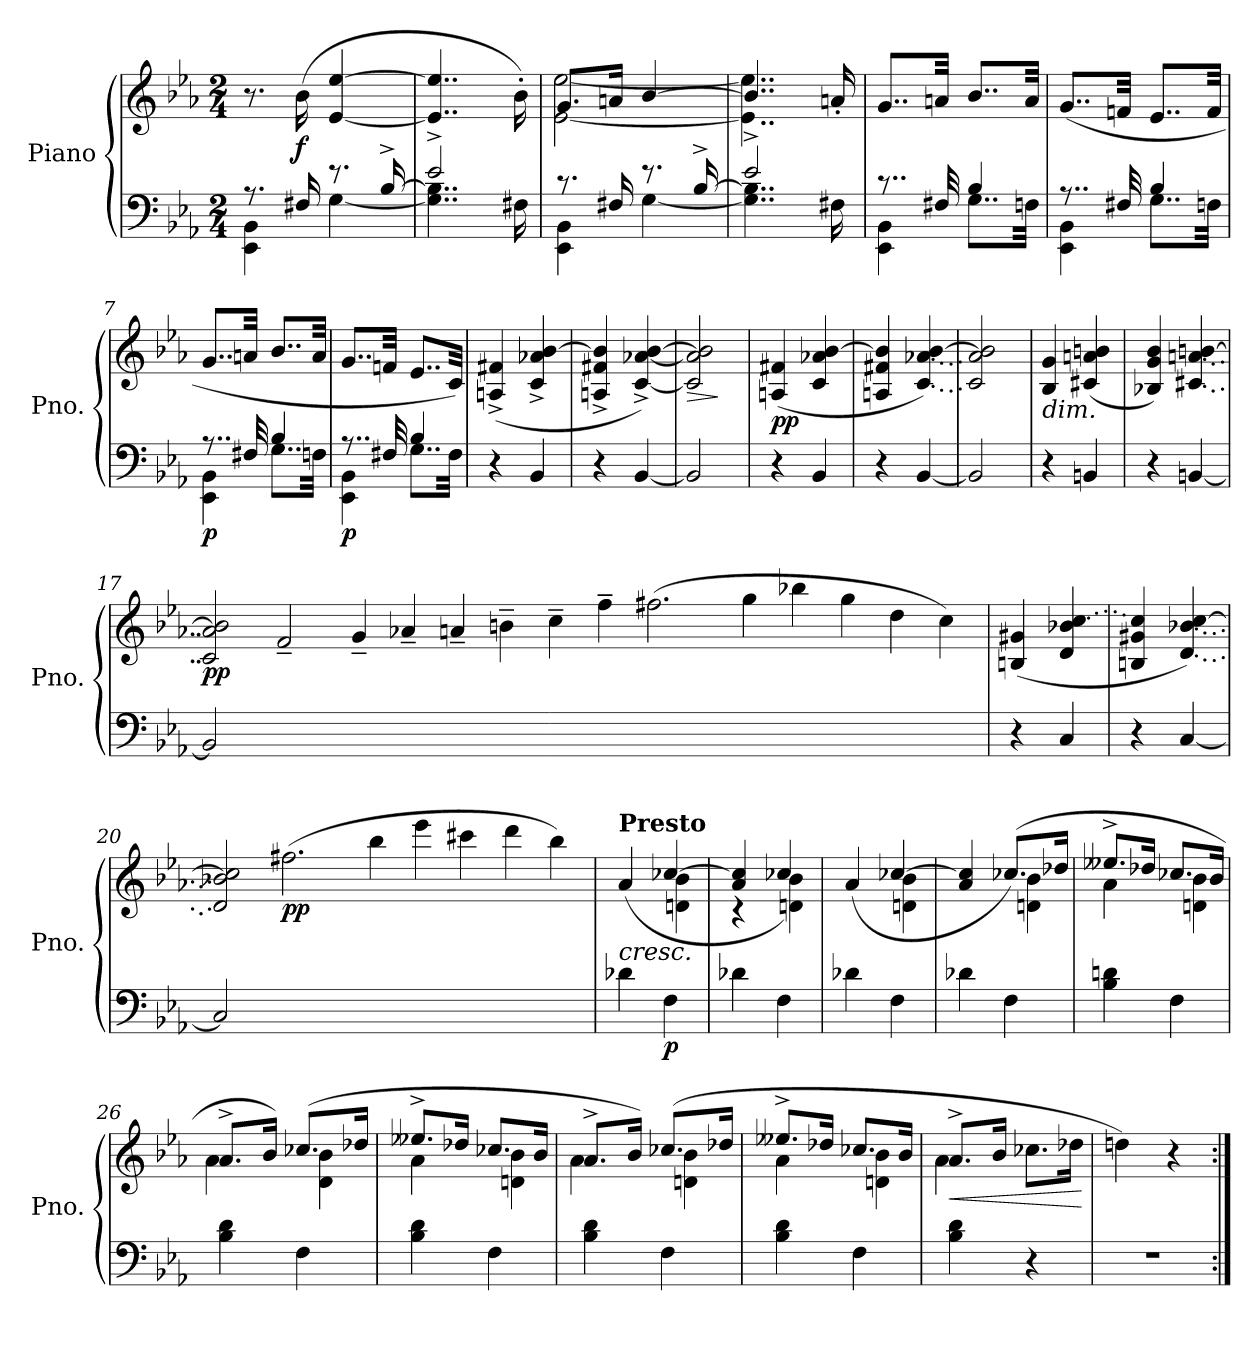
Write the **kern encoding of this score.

**kern	**kern	**dynam
*part1	*part1	*part1
*staff2	*staff1	*staff1/2
*I"Piano	*	*
*I'Pno.	*	*
*clefF4	*clefG2	*
*k[b-e-a-]	*k[b-e-a-]	*
*M2/4	*M2/4	*
=1	=1	=1
*^	*	*
8.r	4EE-\ 4BB-\	8.r	.
*	*	*MM152	*
!	!	!	!LO:DY:b
16F#X/	.	(>16b-\	f
8.r	[4G\	[4e-/ [4ee-/	.
[16B-^/	.	.	.
=2	=2	=2	=2
2e-^/	4..G\] 4..B-\]	4..e-/] 4..ee-/]	.
.	16F#X\	16b-'\)	.
=3	=3	=3	=3
*	*	*^	*
8.r	4EE-\ 4BB-\	8.g/L	[2e-\ [2ee-\	.
16F#X/	.	16an/Jk	.	.
8.r	[4G\	[4b-/	.	.
[16B-^/	.	.	.	.
=4	=4	=4	=4	=4
2e-^/	4..G\] 4..B-\]	4..b-/]	4..e-\] 4..ee-\]	.
.	16F#X\	16an'/	16ryy	.
*	*	*v	*v	*
=5	=5	=5	=5
8..r	4EE-\ 4BB-\	8..g/L	.
32F#X/	.	32an/Jkk	.
4B-/	8..G\L	8..b-/L	.
.	32Fn\Jkk	32a/Jkk	.
=6	=6	=6	=6
8..r	4EE-\ 4BB-\	(<8..g/L	.
32F#X/	.	32fn/Jkk	.
4B-/	8..G\L	8..e-/L	.
.	32Fn\Jkk	32f/Jkk	.
!!LO:LB:g=z
=7	=7	=7	=7
!	!	!	!LO:DY:b=2
8..r	4EE-\ 4BB-\	8..g/L	p
32F#X/	.	32an/Jkk	.
4B-/	8..G\L	8..b-/L	.
.	32Fn\Jkk	32a/Jkk	.
=8	=8	=8	=8
!	!	!	!LO:DY:b=2
8..r	4EE-\ 4BB-\	8..g/L	p
32F#X/	.	32fn/Jkk	.
4B-/	8..G\L	8..e-/L	.
.	32F#\Jkk	32c/Jkk)	.
*v	*v	*	*
=9	=9	=9
4r	(>4An/^ 4f#X/^	.
4BB-/	4c/^ 4a-X/^ [4b-/^	.
=10	=10	=10
4r	4An/^ 4f#X/^ 4b-/]^	.
[4BB-/	[4c/^ [4a-X/^ [4b-/^)	.
=11	=11	=11
!	!	!LO:HP:b
2BB-/]	2c/] 2a-/] 2b-/]	>
.	.	]
=12	=12	=12
!	!	!LO:DY:b
4r	(>4An/ 4f#X/	pp
4BB-/	4c/ 4a-X/ [4b-/	.
=13	=13	=13
4r	4An/ 4f#X/ 4b-/]	.
!	!LO:T:n=1:dot	!
!	!LO:T:n=2:dot	!
[4BB-/	[4c/ [4a-X/ [4b-/)	.
=14	=14	=14
2BB-/]	2c/] 2a-/] 2b-/]	.
!!LO:LB:g=z
=15	=15	=15
!	!LO:TX:b:i:t=dim.	!
4r	4B-/ 4g/	.
4BBn/	(>4c#X/ 4an/ 4bn/	.
=16	=16	=16
4r	4B-X/ 4g/ 4b-/)	.
!	!LO:T:n=1:dot	!
!	!LO:T:n=2:dot	!
[4BBn/	[4c#X/ [4an/ [4bn/	.
=17	=17	=17
!	!	!LO:DY:b
2BB/]	2c#/] 2a/] 2b/]	pp
00ryy	2f~/	.
.	4g~/	.
.	4a-X~/	.
.	4an~/	.
.	4bn~\	.
.	4cc~\	.
.	4ff~\	.
.	(>2.ff#X\	.
.	4gg\	.
.	4bb-X\	.
.	4gg\	.
.	4dd\	.
.	4cc\)	.
=18	=18	=18
4r	(>4Bn/ 4g#X/	.
!	!LO:T:n=3:dot	!
4C/	4d/ 4b-X/ [4cc/	.
=19	=19	=19
4r	4Bn/ 4g#X/ 4cc/]	.
!	!LO:T:n=1:dot	!
!	!LO:T:n=2:dot	!
[4C/	[4d/ [4b-X/ [4cc/)	.
!!LO:LB:g=z
=20	=20	=20
2C/]	2d/] 2b-X/] 2cc/]	.
!	!	!LO:DY:b
0ryy	(>2.ff#X\	pp
.	4bb-\	.
.	4eee-\	.
.	4ccc#X\	.
.	4ddd\	.
.	4bb-\)	.
=21	=21	=21
*	*^	*
!	!LO:TX:a:B:t=Presto	!	!
!	!LO:TX:b:i:t=cresc.	!	!
4d-X\	(>4a-/	4ryy	.
!	!	!	!LO:DY:b=2
4F\	[4cc-X/	4dn\ 4b-\	p
=22	=22	=22	=22
4d-X\	4a-/ 4cc-/]	4r	.
4F\	4cc-X/)	4dn\ 4b-\	.
=23	=23	=23	=23
4d-X\	(>4a-/	4ryy	.
4F\	[4cc-X/	4dn\ 4b-\	.
=24	=24	=24	=24
4d-X\	4a-/ 4cc-/]	4ryy	.
4F\	(>8.cc-X/L)	4dn\ 4b-\	.
.	16dd-X/Jk	.	.
=25	=25	=25	=25
4B-\ 4dn\	8.ee--X^/L	4a-\	.
.	16dd-X/Jk	.	.
4F\	8.cc-X/L	4dn\ 4b-\	.
.	16b-/Jk	.	.
!!LO:LB:g=z	!!
=26	=26	=26	=26
4B-\ 4d\	8.a-^/L	4a-\	.
.	16b-/Jk)	.	.
4F\	(>8.cc-X/L	4d\ 4b-\	.
.	16dd-X/Jk	.	.
=27	=27	=27	=27
4B-\ 4d\	8.ee--X^/L	4a-\	.
.	16dd-X/Jk	.	.
4F\	8.cc-X/L	4dn\ 4b-\	.
.	16b-/Jk	.	.
=28	=28	=28	=28
4B-\ 4d\	8.a-^/L	4a-\	.
.	16b-/Jk)	.	.
4F\	(>8.cc-X/L	4dn\ 4b-\	.
.	16dd-X/Jk	.	.
=29	=29	=29	=29
4B-\ 4d\	8.ee--X^/L	4a-\	.
.	16dd-X/Jk	.	.
4F\	8.cc-X/L	4dn\ 4b-\	.
.	16b-/Jk	.	.
!!LO:PB:g=z	!!
=30	=30	=30	=30
!	!	!	!LO:HP:b
4B-\ 4d\	8.a-^/L	4a-\	<
.	16b-/Jk	.	.
4r	8.cc-X\L	4ryy	.
.	16dd-X\Jk	.	.
*	*v	*v	*
.	.	[
=31	=31	=31
2r	4ddn\)	.
.	4r	.
=:|!	=:|!	=:|!
*-	*-	*-
